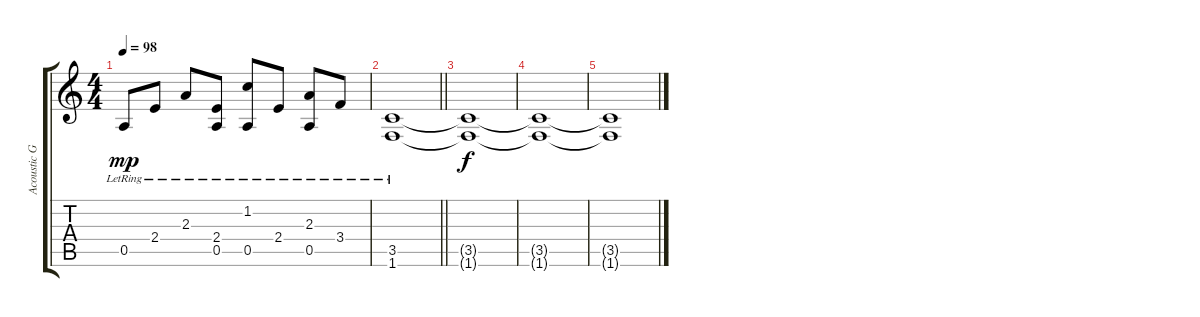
\track ("Acoustic Guitar" "Acoustic G") {instrument acousticguitarnylon}
\staff {score tabs}
\tuning (E4 B3 G3 D3 A2 E2) {hide}
\ts (4 4)
\tempo 98
\clef g2
\ks c
0.5{lr}.8{dy mp} 2.4{lr}.8 2.3{lr}.8 (2.4{lr} 0.5{lr}).8 (1.2{lr} 0.5{lr}).8 2.4{lr}.8 (2.3{lr} 0.5{lr}).8 3.4{lr}.8 |
\barLineRight lightlight
(3.5{lr} 1.6{lr}).1 |
(3.5{t} 1.6{t}).1{dy f} |
(3.5{t} 1.6{t}).1 |
(3.5{t} 1.6{t}).1
